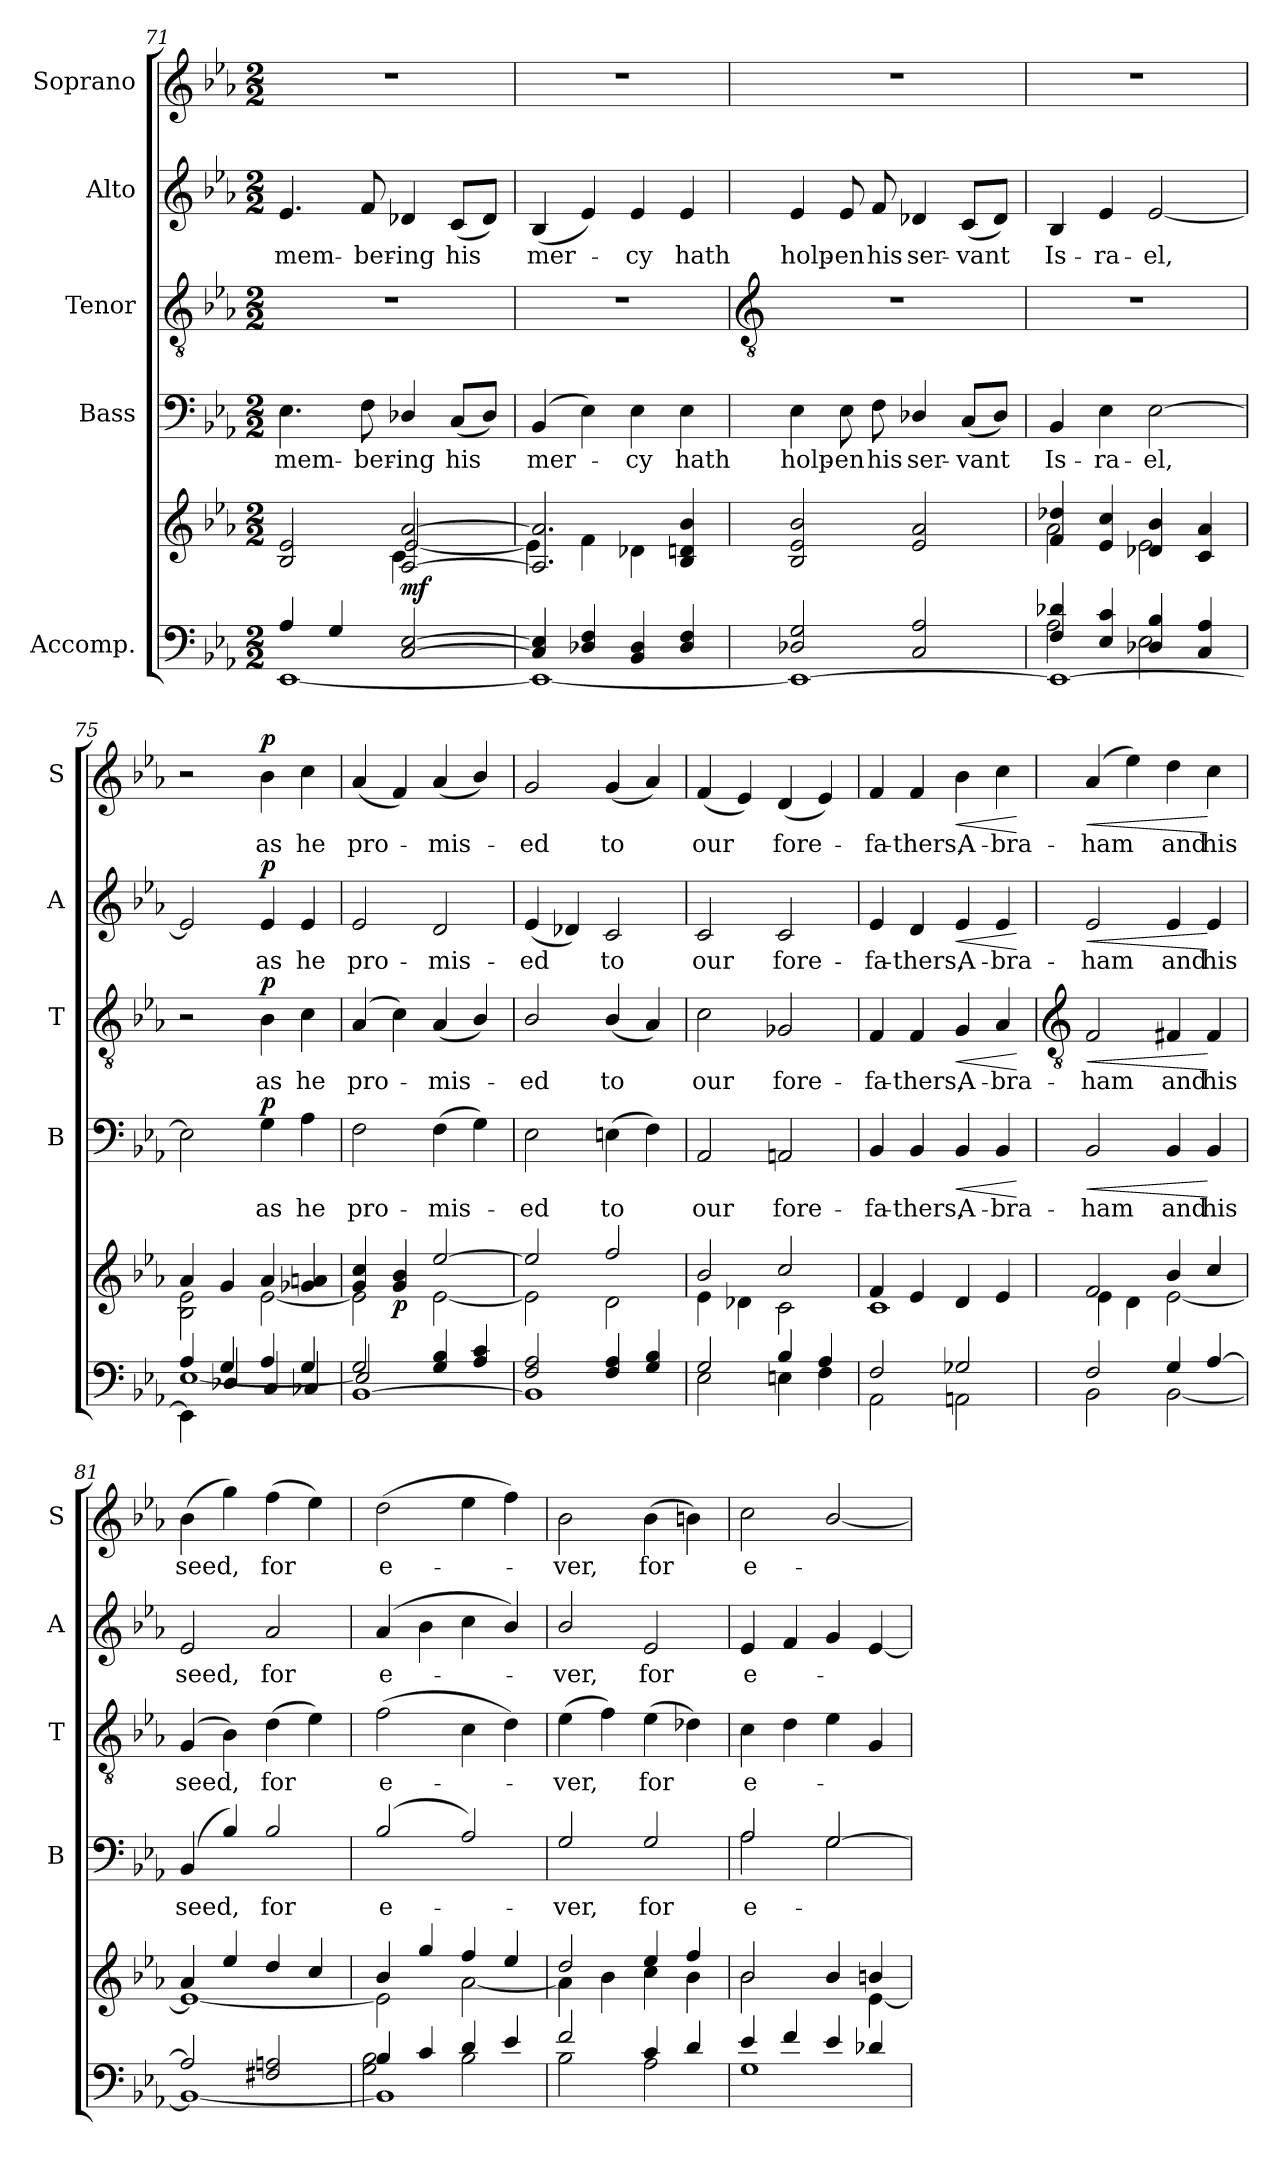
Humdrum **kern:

**kern	**kern	**dynam	**kern	**text	**dynam	**kern	**text	**dynam	**kern	**text	**dynam	**kern	**text	**dynam
*part5	*part5	*part5	*part4	*part4	*part4	*part3	*part3	*part3	*part2	*part2	*part2	*part1	*part1	*part1
*staff6	*staff5	*staff5/6	*staff4	*staff4	*staff4	*staff3	*staff3	*staff3	*staff2	*staff2	*staff2	*staff1	*staff1	*staff1
*I"Accomp.	*	*	*I"Bass	*	*	*I"Tenor	*	*	*I"Alto	*	*	*I"Soprano	*	*
*	*	*	*I'B	*	*	*I'T	*	*	*I'A	*	*	*I'S	*	*
*clefF4	*clefG2	*	*clefF4	*	*	*clefGv2	*	*	*clefG2	*	*	*clefG2	*	*
*k[b-e-a-]	*k[b-e-a-]	*	*k[b-e-a-]	*	*	*k[b-e-a-]	*	*	*k[b-e-a-]	*	*	*k[b-e-a-]	*	*
*E-:	*E-:	*	*E-:	*	*	*E-:	*	*	*E-:	*	*	*E-:	*	*
*M2/2	*M2/2	*	*M2/2	*	*	*M2/2	*	*	*M2/2	*	*	*M2/2	*	*
=71	=71	=71	=71	=71	=71	=71	=71	=71	=71	=71	=71	=71	=71	=71
*^	*^	*	*	*	*	*	*	*	*	*	*	*	*	*
*	*^	*	*^	*	*	*	*	*	*	*	*	*	*	*	*	*
!	!	!	!	!	!	!	!	!LO:LY:b	!	!	!	!	!	!LO:LY:b	!	!	!	!
4A-/	[1EE-\	1ryy	2B-/ 2e-/	2ryy	2ryy	.	4.E-	-mem-	.	1r	.	.	4.e-	-mem-	.	1r	.	.
4G/	.	.	.	.	.	.	.	.	.	.	.	.	.	.	.	.	.	.
!	!	!	!	!	!	!	!	!LO:LY:b	!	!	!	!	!	!LO:LY:b	!	!	!	!
.	.	.	.	.	.	.	8F	-ber-	.	.	.	.	8f	-ber-	.	.	.	.
!	!	!	!	!	!	!LO:DY:b	!	!LO:LY:b	!	!	!	!	!	!LO:LY:b	!	!	!	!
[2C/ [2E-/	.	.	[2A-/ [2a-/	[2e-/	4c\	mf	4D-X/	-ing	.	.	.	.	4d-X	-ing	.	.	.	.
!	!	!	!	!	!	!	!	!LO:LY:b	!	!	!	!	!	!LO:LY:b	!	!	!	!
.	.	.	.	.	4ryy	.	(<8CL	his	.	.	.	.	(<8cL	his	.	.	.	.
.	.	.	.	.	.	.	8D-J)	.	.	.	.	.	8d-J)	.	.	.	.	.
=72	=72	=72	=72	=72	=72	=72	=72	=72	=72	=72	=72	=72	=72	=72	=72	=72	=72	=72
!	!	!	!	!	!	!	!	!LO:LY:b	!	!	!	!	!	!LO:LY:b	!	!	!	!
4C/] 4E-/]	1EE-\_	1ryy	2.A-/] 2.a-/]	4e-\]	1ryy	.	(<4BB-	mer-	.	1r	.	.	(<4B-	mer-	.	1r	.	.
4D-X/ 4F/	.	.	.	4f\	.	.	4E-)	.	.	.	.	.	4e-)	.	.	.	.	.
!	!	!	!	!	!	!	!	!LO:LY:b	!	!	!	!	!	!LO:LY:b	!	!	!	!
4BB-/ 4D-/	.	.	.	4d-X\	.	.	4E-	cy	.	.	.	.	4e-	cy	.	.	.	.
!	!	!	!	!	!	!	!	!LO:LY:b	!	!	!	!	!	!LO:LY:b	!	!	!	!
4D-/ 4F/	.	.	4B-/ 4d/ 4b-/	4ryy	.	.	4E-	hath	.	.	.	.	4e-	hath	.	.	.	.
!!LO:LB:g=z
=73	=73	=73	=73	=73	=73	=73	=73	=73	=73	=73	=73	=73	=73	=73	=73	=73	=73	=73
*	*	*	*	*	*	*	*	*	*	*clefGv2	*	*	*	*	*	*	*	*
!	!	!	!	!	!	!	!	!LO:LY:b	!	!	!	!	!	!LO:LY:b	!	!	!	!
2D-X/ 2G/	1ryy	1EE-\_	2B-/ 2e-/ 2b-/	1ryy	1ryy	.	4E-	holp-	.	1r	.	.	4e-	holp-	.	1r	.	.
!	!	!	!	!	!	!	!	!LO:LY:b	!	!	!	!	!	!LO:LY:b	!	!	!	!
.	.	.	.	.	.	.	8E-	-en	.	.	.	.	8e-	-en	.	.	.	.
!	!	!	!	!	!	!	!	!LO:LY:b	!	!	!	!	!	!LO:LY:b	!	!	!	!
.	.	.	.	.	.	.	8F	his	.	.	.	.	8f	his	.	.	.	.
!	!	!	!	!	!	!	!	!LO:LY:b	!	!	!	!	!	!LO:LY:b	!	!	!	!
2C/ 2A-/	.	.	2e-/ 2a-/	.	.	.	4D-X/	ser-	.	.	.	.	4d-X	ser-	.	.	.	.
!	!	!	!	!	!	!	!	!LO:LY:b	!	!	!	!	!	!LO:LY:b	!	!	!	!
.	.	.	.	.	.	.	(<8CL	-vant	.	.	.	.	(<8cL	-vant	.	.	.	.
.	.	.	.	.	.	.	8D-J)	.	.	.	.	.	8d-J)	.	.	.	.	.
*	*	*	*	*v	*v	*	*	*	*	*	*	*	*	*	*	*	*	*
!!LO:LB:g=z
=74	=74	=74	=74	=74	=74	=74	=74	=74	=74	=74	=74	=74	=74	=74	=74	=74	=74
!	!	!	!	!	!	!	!LO:LY:b	!	!	!	!	!	!LO:LY:b	!	!	!	!
4F/ 4d-X/	2A-\	1EE-\_	4f/ 4dd-X/	2a-\	.	4BB-	Is-	.	1r	.	.	4B-	Is-	.	1r	.	.
!	!	!	!	!	!	!	!LO:LY:b	!	!	!	!	!	!LO:LY:b	!	!	!	!
4E-/ 4c/	.	.	4e-/ 4cc/	.	.	4E-	-ra-	.	.	.	.	4e-	-ra-	.	.	.	.
!	!	!	!	!	!	!	!LO:LY:b	!	!	!	!	!	!LO:LY:b	!	!	!	!
4D-X/ 4B-/	2E-\	.	4d-X/ 4b-/	2e-\	.	[2E-	-el,	.	.	.	.	[2e-	-el,	.	.	.	.
4C/ 4A-/	.	.	4c/ 4a-/	.	.	.	.	.	.	.	.	.	.	.	.	.	.
=75	=75	=75	=75	=75	=75	=75	=75	=75	=75	=75	=75	=75	=75	=75	=75	=75	=75
4A-/	[1E-\	4EE-\]	4a-/	2B-\ 2e-\	.	2E-]	.	.	2r	.	.	2e-]	.	.	2r	.	.
4G/	.	4D-X/	4g/	.	.	.	.	.	.	.	.	.	.	.	.	.	.
!	!	!	!	!	!	!	!LO:LY:b	!LO:DY:b	!	!LO:LY:b	!LO:DY:b	!	!LO:LY:b	!LO:DY:b	!	!LO:LY:b	!LO:DY:b
4A-/	.	4C/	4a-/	[2e-\	.	4G	as	p	4B-	as	p	4e-	as	p	4b-	as	p
!	!	!	!	!	!	!	!LO:LY:b	!	!	!LO:LY:b	!	!	!LO:LY:b	!	!	!LO:LY:b	!
4G/	.	4C-X/	4g-X/ 4an/	.	.	4A-	he	.	4c	he	.	4e-	he	.	4cc	he	.
=76	=76	=76	=76	=76	=76	=76	=76	=76	=76	=76	=76	=76	=76	=76	=76	=76	=76
!	!	!	!	!	!	!	!LO:LY:b	!	!	!LO:LY:b	!	!	!LO:LY:b	!	!	!LO:LY:b	!
2G/	2E-/]	[1BB-\	4g/ 4cc/	2e-\]	.	2F	pro-	.	(<4A-	pro-	.	2e-	pro-	.	(<4a-	pro-	.
!	!	!	!	!	!LO:DY:b	!	!	!	!	!	!	!	!	!	!	!	!
.	.	.	4g/ 4b-/	.	p	.	.	.	4c)	.	.	.	.	.	4f)	.	.
!	!	!	!	!	!	!	!LO:LY:b	!	!	!LO:LY:b	!	!	!LO:LY:b	!	!	!LO:LY:b	!
4G/ 4B-/	2ryy	.	[2ee-/	[2e-\	.	(>4F	-mis-	.	(<4A-	mis-	.	2d	-mis-	.	(<4a-	mis-	.
4A-/ 4c/	.	.	.	.	.	4G)	.	.	4B-/)	.	.	.	.	.	4b-/)	.	.
=77	=77	=77	=77	=77	=77	=77	=77	=77	=77	=77	=77	=77	=77	=77	=77	=77	=77
!	!	!	!	!	!	!	!LO:LY:b	!	!	!LO:LY:b	!	!	!LO:LY:b	!	!	!LO:LY:b	!
2F/ 2A-/	1BB-\]	1ryy	2ee-/]	2e-\]	.	2E-	ed	.	2B-/	ed	.	(<4e-	-ed	.	2g	ed	.
.	.	.	.	.	.	.	.	.	.	.	.	4d-X)	.	.	.	.	.
!	!	!	!	!	!	!	!LO:LY:b	!	!	!LO:LY:b	!	!	!LO:LY:b	!	!	!LO:LY:b	!
4F/ 4A-/	.	.	2ff/	2d\	.	(>4En	to	.	(<4B-/	to	.	2c	to	.	(<4g	to	.
4G/ 4B-/	.	.	.	.	.	4F)	.	.	4A-)	.	.	.	.	.	4a-)	.	.
=78	=78	=78	=78	=78	=78	=78	=78	=78	=78	=78	=78	=78	=78	=78	=78	=78	=78
!	!	!	!	!	!	!	!LO:LY:b	!	!	!LO:LY:b	!	!	!LO:LY:b	!	!	!LO:LY:b	!
2G/	2E-\	1ryy	2b-/	4e-\	.	2AA-	our	.	2c	our	.	2c	our	.	(<4f	our	.
.	.	.	.	4d-X\	.	.	.	.	.	.	.	.	.	.	4e-)	.	.
!	!	!	!	!	!	!	!LO:LY:b	!	!	!LO:LY:b	!	!	!LO:LY:b	!	!	!LO:LY:b	!
4B-/	4En\	.	2cc/	2c\	.	2AAn	fore-	.	2G-X	fore-	.	2c	fore-	.	(<4d	fore-	.
4A-/	4F\	.	.	.	.	.	.	.	.	.	.	.	.	.	4e-)	.	.
=79	=79	=79	=79	=79	=79	=79	=79	=79	=79	=79	=79	=79	=79	=79	=79	=79	=79
!	!	!	!	!	!	!	!LO:LY:b	!	!	!LO:LY:b	!	!	!LO:LY:b	!	!	!LO:LY:b	!
2F/	2AA-\	1ryy	4f/	1c\	.	4BB-	-fa-	.	4F	-fa-	.	4e-	-fa-	.	4f	fa-	.
!	!	!	!	!	!	!	!LO:LY:b	!	!	!LO:LY:b	!	!	!LO:LY:b	!	!	!LO:LY:b	!
.	.	.	4e-/	.	.	4BB-	-thers,	.	4F	-thers,	.	4d	-thers,	.	4f	-thers,	.
!	!	!	!	!	!	!	!LO:LY:b	!LO:HP:b	!	!LO:LY:b	!LO:HP:b	!	!LO:LY:b	!LO:HP:b	!	!LO:LY:b	!LO:HP:b
2G-X/	2AAn\	.	4d/	.	.	4BB-	A-	<	4G	A-	<	4e-	A-	<	4b-	A-	<
!	!	!	!	!	!	!	!LO:LY:b	!	!	!LO:LY:b	!	!	!LO:LY:b	!	!	!LO:LY:b	!
.	.	.	4e-/	.	.	4BB-	-bra-	.	4A-	-bra-	.	4e-	-bra-	.	4cc	-bra-	.
*v	*v	*v	*	*	*	*	*	*	*	*	*	*	*	*	*	*	*
*	*v	*v	*	*	*	*	*	*	*	*	*	*	*	*	*
.	.	.	.	.	[	.	.	[	.	.	[	.	.	[
!!LO:LB:g=z
=80	=80	=80	=80	=80	=80	=80	=80	=80	=80	=80	=80	=80	=80	=80
*	*	*	*	*	*	*clefGv2	*	*	*	*	*	*	*	*
*^	*^	*	*	*	*	*	*	*	*	*	*	*	*	*
*	*^	*	*	*	*	*	*	*	*	*	*	*	*	*	*	*
!	!	!	!	!	!	!	!LO:LY:b	!LO:HP:b	!	!LO:LY:b	!LO:HP:b	!	!LO:LY:b	!LO:HP:b	!	!LO:LY:b	!LO:HP:b
*	*	*	*	*	*	*^	*	*	*	*	*	*	*	*	*	*	*
2F/	2BB-\	1ryy	2f/	4e-\	.	2BB-	1ryy	-ham	<	2F	-ham	<	2e-	-ham	<	(4a-	-ham	<
.	.	.	.	4d\	.	.	.	.	.	.	.	.	.	.	.	4ee-)	.	.
!	!	!	!	!	!	!	!	!LO:LY:b	!	!	!LO:LY:b	!	!	!LO:LY:b	!	!	!LO:LY:b	!
4G/	[2BB-\	.	4b-/	[2e-\	.	4BB-	.	and	.	4F#X	and	.	4e-	and	.	4dd	and	.
!	!	!	!	!	!	!	!	!LO:LY:b	!	!	!LO:LY:b	!	!	!LO:LY:b	!	!	!LO:LY:b	!
[4A-/	.	.	4cc/	.	.	4BB-	.	his	[	4F#	his	[	4e-	his	[	4cc	his	[
!!LO:LB:g=z
=81	=81	=81	=81	=81	=81	=81	=81	=81	=81	=81	=81	=81	=81	=81	=81	=81	=81	=81
!	!	!	!	!	!	!	!	!LO:LY:b	!	!	!LO:LY:b	!	!	!LO:LY:b	!	!	!LO:LY:b	!
2A-/]	1BB-\_	1ryy	4a-/	1e-\_	.	(4BB-	1ryy	seed,	.	(<4G	seed,	.	2e-	seed,	.	(>4b-	seed,	.
.	.	.	4ee-/	.	.	4B-)	.	.	.	4B-)	.	.	.	.	.	4gg)	.	.
!	!	!	!	!	!	!	!	!LO:LY:b	!	!	!LO:LY:b	!	!	!LO:LY:b	!	!	!LO:LY:b	!
2F#X/ 2An/	.	.	4dd/	.	.	2B-	.	for	.	(>4d	for	.	2a-	for	.	(>4ff	for	.
.	.	.	4cc/	.	.	.	.	.	.	4e-)	.	.	.	.	.	4ee-)	.	.
=82	=82	=82	=82	=82	=82	=82	=82	=82	=82	=82	=82	=82	=82	=82	=82	=82	=82	=82
!	!	!	!	!	!	!	!	!LO:LY:b	!	!	!LO:LY:b	!	!	!LO:LY:b	!	!	!LO:LY:b	!
4B-/	2G\ 2B-\	1BB-\]	4b-/	2e-\]	.	(>2B-	1ryy	e-	.	(>2f	e-	.	(>4a-	e-	.	(>2dd	e-	.
4c/	.	.	4gg/	.	.	.	.	.	.	.	.	.	4b-	.	.	.	.	.
4d/	2B-\	.	4ff/	[2a-\	.	2A-)	.	.	.	4c	.	.	4cc	.	.	4ee-	.	.
4e-/	.	.	4ee-/	.	.	.	.	.	.	4d)	.	.	4b-/)	.	.	4ff)	.	.
=83	=83	=83	=83	=83	=83	=83	=83	=83	=83	=83	=83	=83	=83	=83	=83	=83	=83	=83
!	!	!	!	!	!	!	!	!LO:LY:b	!	!	!LO:LY:b	!	!	!LO:LY:b	!	!	!LO:LY:b	!
2f/	1ryy	2B-\	2dd/	4a-\]	.	2G	1ryy	ver,	.	(>4e-	ver,	.	2b-/	ver,	.	2b-	ver,	.
.	.	.	.	4b-\	.	.	.	.	.	4f)	.	.	.	.	.	.	.	.
!	!	!	!	!	!	!	!	!LO:LY:b	!	!	!LO:LY:b	!	!	!LO:LY:b	!	!	!LO:LY:b	!
4c/	.	2A-\	4ee-/	4cc\	.	2G	.	for	.	(>4e-	for	.	2e-	for	.	(>4b-	for	.
4d/	.	.	4ff/	4b-\	.	.	.	.	.	4d-X)	.	.	.	.	.	4bn)	.	.
=84	=84	=84	=84	=84	=84	=84	=84	=84	=84	=84	=84	=84	=84	=84	=84	=84	=84	=84
!	!	!	!	!	!	!	!	!LO:LY:b	!	!	!LO:LY:b	!	!	!LO:LY:b	!	!	!LO:LY:b	!
4e-/	1ryy	1G\	2b-/	2b-\	.	2A-/	2A-\	e-	.	4c	e-	.	4e-	e-	.	2cc	e-	.
4f/	.	.	.	.	.	.	.	.	.	4d	.	.	4f	.	.	.	.	.
4e-/	.	.	4b-/	4ryy	.	[2G/	2G\	.	.	4e-	.	.	4g	.	.	[2b-/	.	.
4d-X/	.	.	4bn/	[4e-\	.	.	.	.	.	4G	.	.	[4e-	.	.	.	.	.
*v	*v	*v	*	*	*	*v	*v	*	*	*	*	*	*	*	*	*	*	*
*	*v	*v	*	*	*	*	*	*	*	*	*	*	*	*	*
=	=	=	=	=	=	=	=	=	=	=	=	=	=	=
*-	*-	*-	*-	*-	*-	*-	*-	*-	*-	*-	*-	*-	*-	*-
